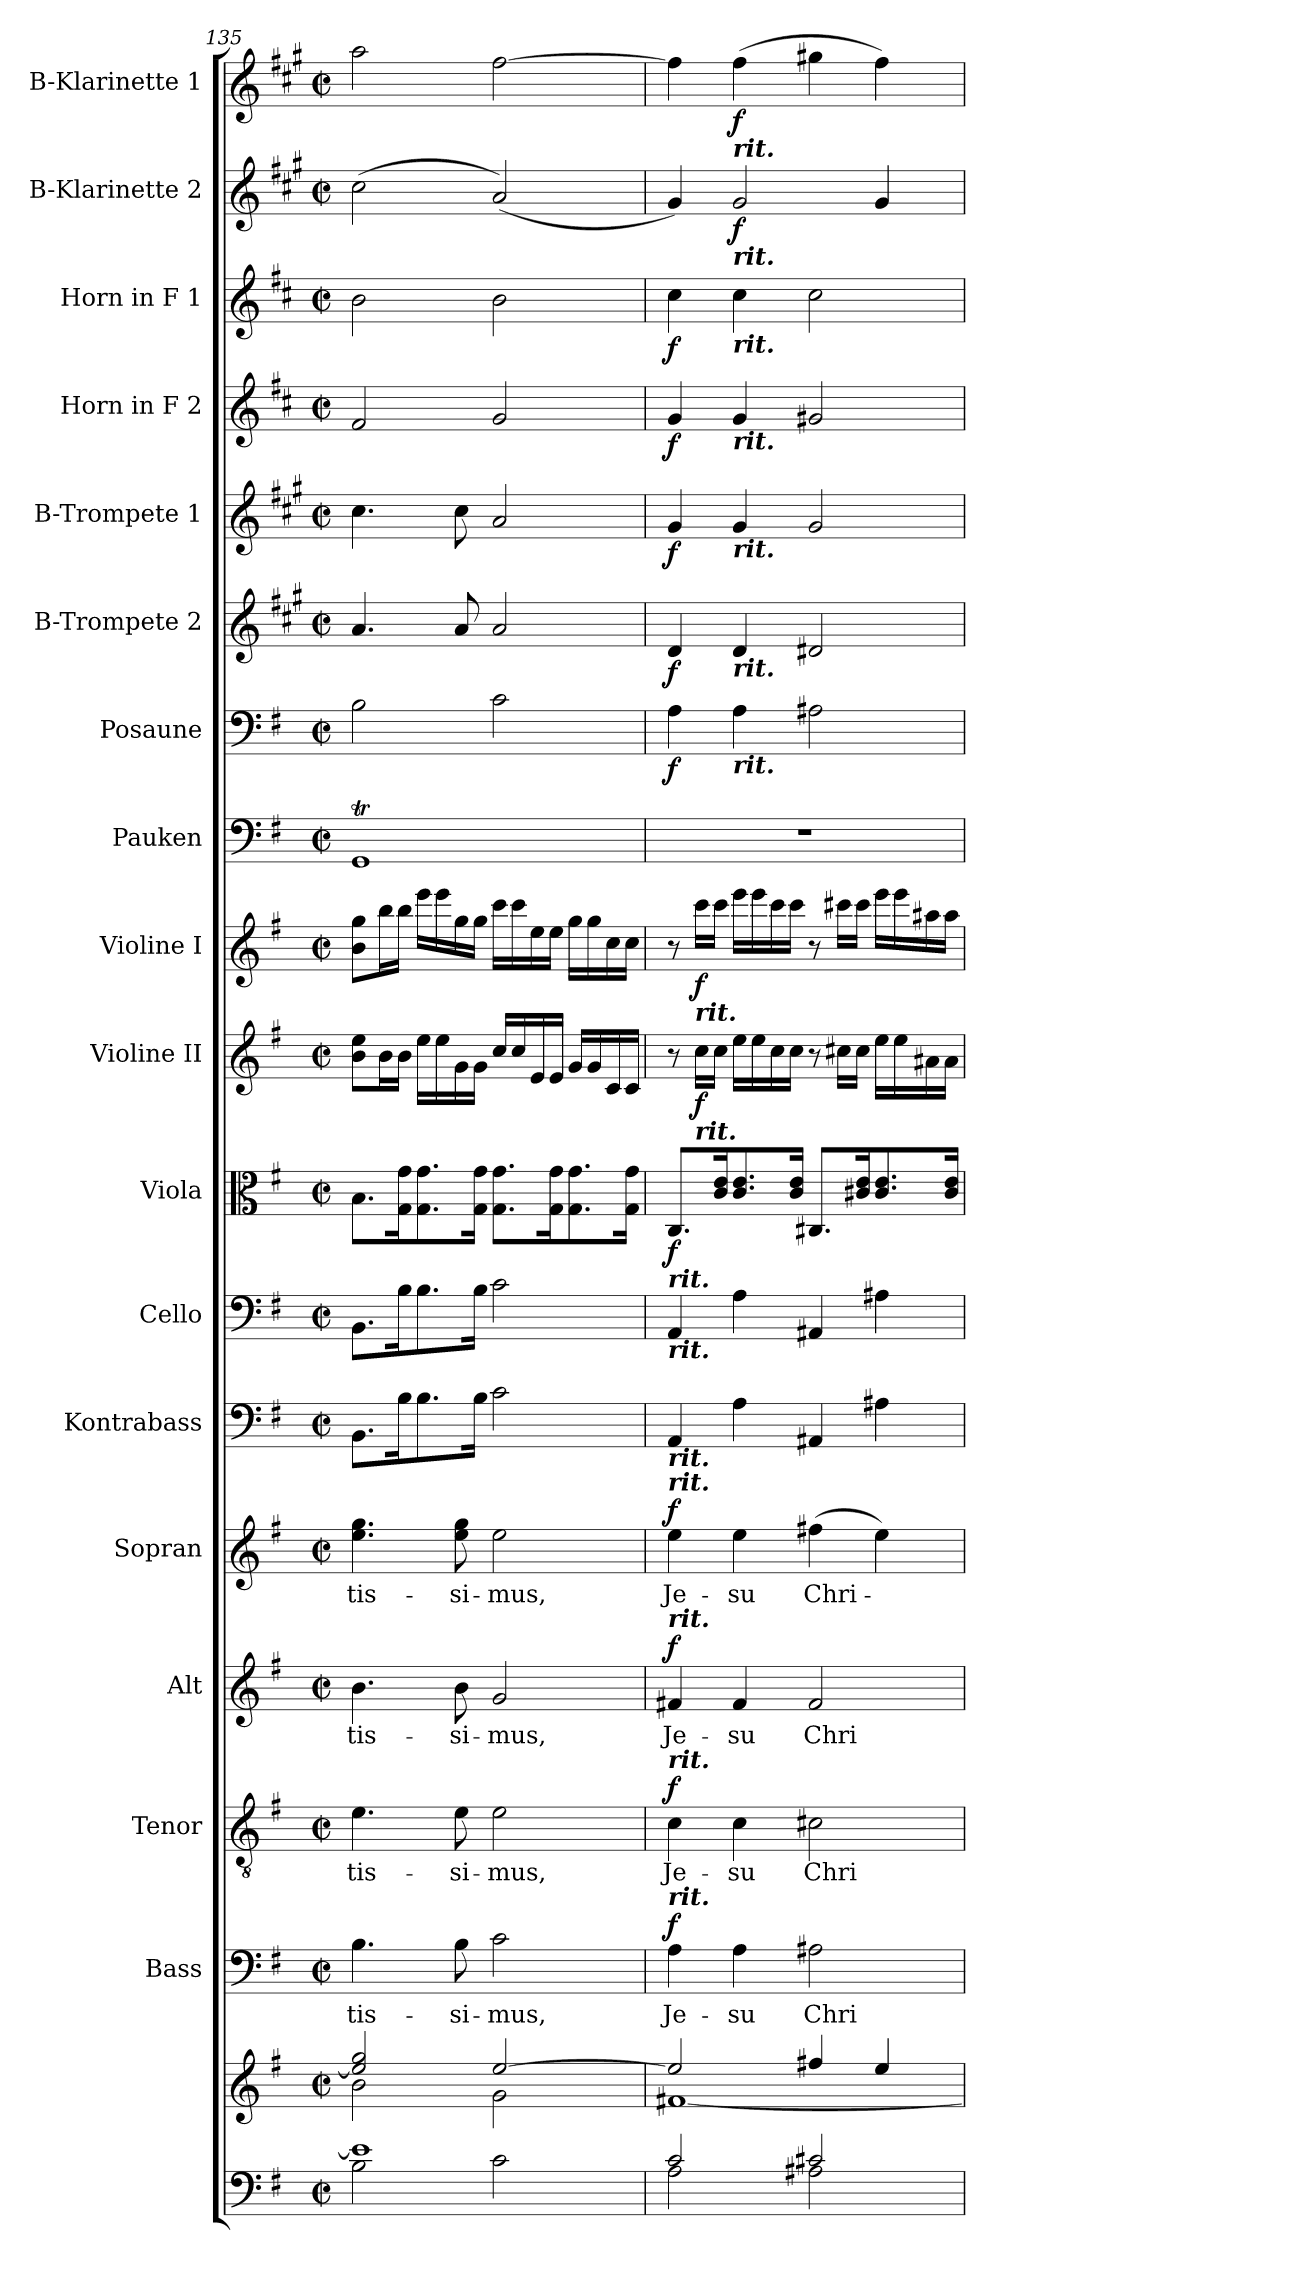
**kern	**kern	**kern	**text	**dynam	**kern	**text	**dynam	**kern	**text	**dynam	**kern	**text	**dynam	**kern	**kern	**kern	**dynam	**kern	**dynam	**kern	**dynam	**kern	**kern	**dynam	**kern	**dynam	**kern	**dynam	**kern	**dynam	**kern	**dynam	**kern	**dynam	**kern	**dynam
*part18	*part18	*part17	*part17	*part17	*part16	*part16	*part16	*part15	*part15	*part15	*part14	*part14	*part14	*part13	*part12	*part11	*part11	*part10	*part10	*part9	*part9	*part8	*part7	*part7	*part6	*part6	*part5	*part5	*part4	*part4	*part3	*part3	*part2	*part2	*part1	*part1
*staff19	*staff18	*staff17	*staff17	*staff17	*staff16	*staff16	*staff16	*staff15	*staff15	*staff15	*staff14	*staff14	*staff14	*staff13	*staff12	*staff11	*staff11	*staff10	*staff10	*staff9	*staff9	*staff8	*staff7	*staff7	*staff6	*staff6	*staff5	*staff5	*staff4	*staff4	*staff3	*staff3	*staff2	*staff2	*staff1	*staff1
*	*	*I"Bass	*	*	*I"Tenor	*	*	*I"Alt	*	*	*I"Sopran	*	*	*I"Kontrabass	*I"Cello	*I"Viola	*	*I"Violine II	*	*I"Violine I	*	*I"Pauken	*I"Posaune	*	*I"B-Trompete 2	*	*I"B-Trompete 1	*	*I"Horn in F 2	*	*I"Horn in F 1	*	*I"B-Klarinette 2	*	*I"B-Klarinette 1	*
*	*	*I'B.	*	*	*I'T.	*	*	*I'A.	*	*	*I'S.	*	*	*I'Kb.	*	*I'Vla.	*	*I'Vl. II	*	*I'Vl. I	*	*I'Pk.	*I'Pos.	*	*I'B Trp. 2	*	*I'B Trp. 1	*	*	*	*	*	*I'B Kl. 2	*	*I'B Kl. 1	*
!!LO:PB:g=z
*clefF4	*clefG2	*clefF4	*	*	*clefGv2	*	*	*clefG2	*	*	*clefG2	*	*	*clefF4	*clefF4	*clefC3	*	*clefG2	*	*clefG2	*	*clefF4	*clefF4	*	*clefG2	*	*clefG2	*	*clefG2	*	*clefG2	*	*clefG2	*	*clefG2	*
*	*	*	*	*	*	*	*	*	*	*	*	*	*	*ITrd7c12	*	*	*	*	*	*	*	*	*	*	*ITrd1c2	*	*ITrd1c2	*	*ITrd4c7	*	*ITrd4c7	*	*ITrd1c2	*	*ITrd1c2	*
*k[f#]	*k[f#]	*k[f#]	*	*	*k[f#]	*	*	*k[f#]	*	*	*k[f#]	*	*	*k[f#]	*k[f#]	*k[f#]	*	*k[f#]	*	*k[f#]	*	*k[f#]	*k[f#]	*	*k[f#]	*	*k[f#]	*	*k[f#]	*	*k[f#]	*	*k[f#]	*	*k[f#]	*
*G:	*G:	*G:	*	*	*G:	*	*	*G:	*	*	*G:	*	*	*G:	*G:	*G:	*	*G:	*	*G:	*	*G:	*G:	*	*G:	*	*G:	*	*G:	*	*G:	*	*G:	*	*G:	*
*M2/2	*M2/2	*M2/2	*	*	*M2/2	*	*	*M2/2	*	*	*M2/2	*	*	*M2/2	*M2/2	*M2/2	*	*M2/2	*	*M2/2	*	*M2/2	*M2/2	*	*M2/2	*	*M2/2	*	*M2/2	*	*M2/2	*	*M2/2	*	*M2/2	*
*met(c|)	*met(c|)	*met(c|)	*	*	*met(c|)	*	*	*met(c|)	*	*	*met(c|)	*	*	*met(c|)	*met(c|)	*met(c|)	*	*met(c|)	*	*met(c|)	*	*met(c|)	*met(c|)	*	*met(c|)	*	*met(c|)	*	*met(c|)	*	*met(c|)	*	*met(c|)	*	*met(c|)	*
=135	=135	=135	=135	=135	=135	=135	=135	=135	=135	=135	=135	=135	=135	=135	=135	=135	=135	=135	=135	=135	=135	=135	=135	=135	=135	=135	=135	=135	=135	=135	=135	=135	=135	=135	=135	=135
*^	*^	*	*	*	*	*	*	*	*	*	*	*	*	*	*	*	*	*	*	*	*	*	*	*	*	*	*	*	*	*	*	*	*	*	*	*
!	!	!	!	!	!LO:LY:b	!	!	!LO:LY:b	!	!	!LO:LY:b	!	!	!LO:LY:b	!	!	!	!	!	!	!	!	!	!	!	!	!	!	!	!	!	!	!	!	!	!	!	!
1e]	2B\	2ee/] 2gg/	2b\	4.B\	-tis-	.	4.e\	-tis-	.	4.b\	-tis-	.	4.ee\ 4.gg\	-tis-	.	8.BBB\L	8.BB\L	8.B\L	.	8b\ 8ee\L	.	8b\ 8gg\L	.	1GGT	2B\	.	4.g/	.	4.b\	.	2B/	.	2e\	.	(>2b\	.	2gg\	.
.	.	.	.	.	.	.	.	.	.	.	.	.	.	.	.	.	.	.	.	16b\L	.	16bb\L	.	.	.	.	.	.	.	.	.	.	.	.	.	.	.	.
.	.	.	.	.	.	.	.	.	.	.	.	.	.	.	.	16BB\k	16B\k	16G\ 16g\k	.	16b\JJ	.	16bb\JJ	.	.	.	.	.	.	.	.	.	.	.	.	.	.	.	.
.	.	.	.	.	.	.	.	.	.	.	.	.	.	.	.	8.BB\	8.B\	8.G\ 8.g\	.	16ee\LL	.	16eee\LL	.	.	.	.	.	.	.	.	.	.	.	.	.	.	.	.
.	.	.	.	.	.	.	.	.	.	.	.	.	.	.	.	.	.	.	.	16ee\	.	16eee\	.	.	.	.	.	.	.	.	.	.	.	.	.	.	.	.
!	!	!	!	!	!LO:LY:b	!	!	!LO:LY:b	!	!	!LO:LY:b	!	!	!LO:LY:b	!	!	!	!	!	!	!	!	!	!	!	!	!	!	!	!	!	!	!	!	!	!	!	!
.	.	.	.	8B\	-si-	.	8e\	-si-	.	8b\	-si-	.	8ee\ 8gg\	-si-	.	.	.	.	.	16g\	.	16gg\	.	.	.	.	8g/	.	8b\	.	.	.	.	.	.	.	.	.
.	.	.	.	.	.	.	.	.	.	.	.	.	.	.	.	16BB\Jk	16B\Jk	16G\ 16g\Jk	.	16g\JJ	.	16gg\JJ	.	.	.	.	.	.	.	.	.	.	.	.	.	.	.	.
!	!	!	!	!	!LO:LY:b	!	!	!LO:LY:b	!	!	!LO:LY:b	!	!	!LO:LY:b	!	!	!	!	!	!	!	!	!	!	!	!	!	!	!	!	!	!	!	!	!	!	!	!
.	2c\	[>2ee/	2g\	2c\	-mus,	.	2e\	-mus,	.	2g/	-mus,	.	2ee\	-mus,	.	2C\	2c\	8.G\ 8.g\L	.	16cc/LL	.	16ccc\LL	.	.	2c\	.	2g/	.	2g/	.	2c/	.	2e\	.	(<2g/)	.	[2ee\	.
.	.	.	.	.	.	.	.	.	.	.	.	.	.	.	.	.	.	.	.	16cc/	.	16ccc\	.	.	.	.	.	.	.	.	.	.	.	.	.	.	.	.
.	.	.	.	.	.	.	.	.	.	.	.	.	.	.	.	.	.	.	.	16e/	.	16ee\	.	.	.	.	.	.	.	.	.	.	.	.	.	.	.	.
.	.	.	.	.	.	.	.	.	.	.	.	.	.	.	.	.	.	16G\ 16g\k	.	16e/JJ	.	16ee\JJ	.	.	.	.	.	.	.	.	.	.	.	.	.	.	.	.
.	.	.	.	.	.	.	.	.	.	.	.	.	.	.	.	.	.	8.G\ 8.g\	.	16g/LL	.	16gg\LL	.	.	.	.	.	.	.	.	.	.	.	.	.	.	.	.
.	.	.	.	.	.	.	.	.	.	.	.	.	.	.	.	.	.	.	.	16g/	.	16gg\	.	.	.	.	.	.	.	.	.	.	.	.	.	.	.	.
.	.	.	.	.	.	.	.	.	.	.	.	.	.	.	.	.	.	.	.	16c/	.	16cc\	.	.	.	.	.	.	.	.	.	.	.	.	.	.	.	.
.	.	.	.	.	.	.	.	.	.	.	.	.	.	.	.	.	.	16G\ 16g\Jk	.	16c/JJ	.	16cc\JJ	.	.	.	.	.	.	.	.	.	.	.	.	.	.	.	.
=136	=136	=136	=136	=136	=136	=136	=136	=136	=136	=136	=136	=136	=136	=136	=136	=136	=136	=136	=136	=136	=136	=136	=136	=136	=136	=136	=136	=136	=136	=136	=136	=136	=136	=136	=136	=136	=136	=136
!	!	!	!	!	!	!	!	!	!	!	!	!	!	!	!	!	!	!LO:TX:b:Bi:t=rit.	!	!	!	!	!	!	!	!	!	!	!	!	!	!	!	!	!	!	!	!
!	!	!	!	!	!	!	!	!	!	!	!	!	!	!	!	!	!LO:TX:b:Bi:t=rit.	!	!	!	!	!	!	!	!	!	!	!	!	!	!	!	!	!	!	!	!	!
!	!	!	!	!	!	!	!	!	!	!	!	!	!	!	!	!LO:TX:b:Bi:t=rit.	!	!	!	!	!	!	!	!	!	!	!	!	!	!	!	!	!	!	!	!	!	!
!	!	!	!	!	!	!	!	!	!	!	!	!	!LO:TX:a:Bi:t=rit.	!	!	!	!	!	!	!	!	!	!	!	!	!	!	!	!	!	!	!	!	!	!	!	!	!
!	!	!	!	!	!	!	!	!	!	!LO:TX:a:Bi:t=rit.	!	!	!	!	!	!	!	!	!	!	!	!	!	!	!	!	!	!	!	!	!	!	!	!	!	!	!	!
!	!	!	!	!	!	!	!LO:TX:a:Bi:t=rit.	!	!	!	!	!	!	!	!	!	!	!	!	!	!	!	!	!	!	!	!	!	!	!	!	!	!	!	!	!	!	!
!	!	!	!	!LO:TX:a:Bi:t=rit.	!	!	!	!	!	!	!	!	!	!	!	!	!	!	!	!	!	!	!	!	!	!	!	!	!	!	!	!	!	!	!	!	!	!
!	!	!	!	!	!LO:LY:b	!LO:DY:a	!	!LO:LY:b	!LO:DY:a	!	!LO:LY:b	!LO:DY:a	!	!LO:LY:b	!LO:DY:a	!	!	!	!LO:DY:b	!	!	!	!	!	!	!LO:DY:b	!	!LO:DY:b	!	!LO:DY:b	!	!LO:DY:b	!	!LO:DY:b	!	!	!	!
2c/	2A\	2ee/]	[<1f#X	4A\	Je-	f	4c\	Je-	f	4f#X/	Je-	f	4ee\	Je-	f	4AAA/	4AA/	8.C/L	f	8r	.	8r	.	1r	4A\	f	4c/	f	4f#/	f	4c/	f	4f#\	f	4f#/)	.	4ee\]	.
!	!	!	!	!	!	!	!	!	!	!	!	!	!	!	!	!	!	!	!	!	!	!LO:TX:b:Bi:t=rit.	!	!	!	!	!	!	!	!	!	!	!	!	!	!	!	!
!	!	!	!	!	!	!	!	!	!	!	!	!	!	!	!	!	!	!	!	!LO:TX:b:Bi:t=rit.	!	!	!	!	!	!	!	!	!	!	!	!	!	!	!	!	!	!
!	!	!	!	!	!	!	!	!	!	!	!	!	!	!	!	!	!	!	!	!	!LO:DY:b	!	!LO:DY:b	!	!	!	!	!	!	!	!	!	!	!	!	!	!	!
.	.	.	.	.	.	.	.	.	.	.	.	.	.	.	.	.	.	.	.	16cc\LL	f	16ccc\LL	f	.	.	.	.	.	.	.	.	.	.	.	.	.	.	.
.	.	.	.	.	.	.	.	.	.	.	.	.	.	.	.	.	.	16c/ 16e/k	.	16cc\JJ	.	16ccc\JJ	.	.	.	.	.	.	.	.	.	.	.	.	.	.	.	.
!	!	!	!	!	!	!	!	!	!	!	!	!	!	!	!	!	!	!	!	!	!	!	!	!	!	!	!	!	!	!	!	!	!	!	!	!	!LO:TX:b:Bi:t=rit.	!
!	!	!	!	!	!	!	!	!	!	!	!	!	!	!	!	!	!	!	!	!	!	!	!	!	!	!	!	!	!	!	!	!	!	!	!LO:TX:b:Bi:t=rit.	!	!	!
!	!	!	!	!	!	!	!	!	!	!	!	!	!	!	!	!	!	!	!	!	!	!	!	!	!	!	!	!	!	!	!	!	!LO:TX:b:Bi:t=rit.	!	!	!	!	!
!	!	!	!	!	!	!	!	!	!	!	!	!	!	!	!	!	!	!	!	!	!	!	!	!	!	!	!	!	!	!	!LO:TX:b:Bi:t=rit.	!	!	!	!	!	!	!
!	!	!	!	!	!	!	!	!	!	!	!	!	!	!	!	!	!	!	!	!	!	!	!	!	!	!	!	!	!LO:TX:b:Bi:t=rit.	!	!	!	!	!	!	!	!	!
!	!	!	!	!	!	!	!	!	!	!	!	!	!	!	!	!	!	!	!	!	!	!	!	!	!	!	!LO:TX:b:Bi:t=rit.	!	!	!	!	!	!	!	!	!	!	!
!	!	!	!	!	!	!	!	!	!	!	!	!	!	!	!	!	!	!	!	!	!	!	!	!	!LO:TX:b:Bi:t=rit.	!	!	!	!	!	!	!	!	!	!	!	!	!
!	!	!	!	!	!LO:LY:b	!	!	!LO:LY:b	!	!	!LO:LY:b	!	!	!LO:LY:b	!	!	!	!	!	!	!	!	!	!	!	!	!	!	!	!	!	!	!	!	!	!LO:DY:b	!	!LO:DY:b
.	.	.	.	4A\	-su	.	4c\	-su	.	4f#/	-su	.	4ee\	-su	.	4AA\	4A\	8.c/ 8.e/	.	16ee\LL	.	16eee\LL	.	.	4A\	.	4c/	.	4f#/	.	4c/	.	4f#\	.	2f#/	f	(>4ee\	f
.	.	.	.	.	.	.	.	.	.	.	.	.	.	.	.	.	.	.	.	16ee\	.	16eee\	.	.	.	.	.	.	.	.	.	.	.	.	.	.	.	.
.	.	.	.	.	.	.	.	.	.	.	.	.	.	.	.	.	.	.	.	16cc\	.	16ccc\	.	.	.	.	.	.	.	.	.	.	.	.	.	.	.	.
.	.	.	.	.	.	.	.	.	.	.	.	.	.	.	.	.	.	16c/ 16e/Jk	.	16cc\JJ	.	16ccc\JJ	.	.	.	.	.	.	.	.	.	.	.	.	.	.	.	.
!	!	!	!	!	!LO:LY:b	!	!	!LO:LY:b	!	!	!LO:LY:b	!	!	!LO:LY:b	!	!	!	!	!	!	!	!	!	!	!	!	!	!	!	!	!	!	!	!	!	!	!	!
2c#X/	2A#X\	4ff#X/	.	2A#X\	Chri-	.	2c#X\	Chri-	.	2f#/	Chri-	.	(>4ff#X\	Chri-	.	4AAA#X/	4AA#X/	8.C#X/L	.	8r	.	8r	.	.	2A#X\	.	2c#X/	.	2f#/	.	2c#X/	.	2f#\	.	.	.	4ff#X\	.
.	.	.	.	.	.	.	.	.	.	.	.	.	.	.	.	.	.	.	.	16cc#X\LL	.	16ccc#X\LL	.	.	.	.	.	.	.	.	.	.	.	.	.	.	.	.
.	.	.	.	.	.	.	.	.	.	.	.	.	.	.	.	.	.	16c#X/ 16e/k	.	16cc#\JJ	.	16ccc#\JJ	.	.	.	.	.	.	.	.	.	.	.	.	.	.	.	.
.	.	4ee/	.	.	.	.	.	.	.	.	.	.	4ee\)	.	.	4AA#X\	4A#X\	8.c#/ 8.e/	.	16ee\LL	.	16eee\LL	.	.	.	.	.	.	.	.	.	.	.	.	4f#/	.	4ee\)	.
.	.	.	.	.	.	.	.	.	.	.	.	.	.	.	.	.	.	.	.	16ee\	.	16eee\	.	.	.	.	.	.	.	.	.	.	.	.	.	.	.	.
.	.	.	.	.	.	.	.	.	.	.	.	.	.	.	.	.	.	.	.	16a#X\	.	16aa#X\	.	.	.	.	.	.	.	.	.	.	.	.	.	.	.	.
.	.	.	.	.	.	.	.	.	.	.	.	.	.	.	.	.	.	16c#/ 16e/Jk	.	16a#\JJ	.	16aa#\JJ	.	.	.	.	.	.	.	.	.	.	.	.	.	.	.	.
*v	*v	*	*	*	*	*	*	*	*	*	*	*	*	*	*	*	*	*	*	*	*	*	*	*	*	*	*	*	*	*	*	*	*	*	*	*	*	*
*	*v	*v	*	*	*	*	*	*	*	*	*	*	*	*	*	*	*	*	*	*	*	*	*	*	*	*	*	*	*	*	*	*	*	*	*	*	*
=	=	=	=	=	=	=	=	=	=	=	=	=	=	=	=	=	=	=	=	=	=	=	=	=	=	=	=	=	=	=	=	=	=	=	=	=
*-	*-	*-	*-	*-	*-	*-	*-	*-	*-	*-	*-	*-	*-	*-	*-	*-	*-	*-	*-	*-	*-	*-	*-	*-	*-	*-	*-	*-	*-	*-	*-	*-	*-	*-	*-	*-
